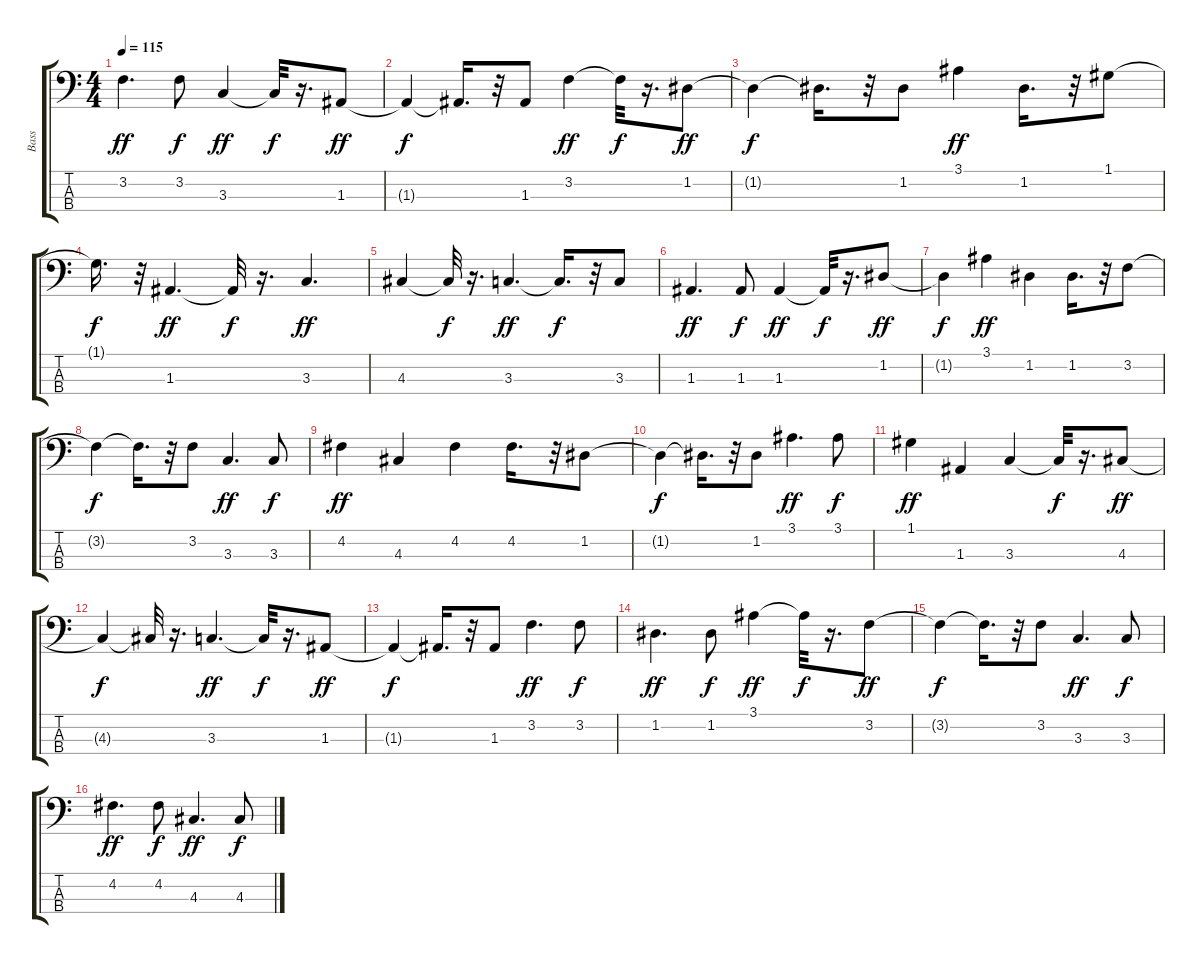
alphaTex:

\track ("Bass" "Bass") {instrument acousticbass}
\staff {score tabs}
\tuning (G2 D2 A1 E1) {hide}
\ts (4 4)
\tempo 115
\clef f4
\ks c
3.2.4{d dy ff} 3.2.8{dy f} 3.3.4{dy ff} 3.3{t}.32{dy f} r.16{d} 1.3.8{dy ff} |
1.3{t}.4{dy f} 1.3{t}.16{d} r.32 1.3.8 3.2.4{dy ff} 3.2{t}.32{dy f} r.16{d} 1.2.8{dy ff} |
1.2{t}.4{dy f} 1.2{t}.16{d} r.32 1.2.8 3.1.4{dy ff} 1.2.16{d} r.32 1.1.8 |
1.1{t}.16{d dy f} r.32 1.3.4{d dy ff} 1.3{t}.32{dy f} r.16{d} 3.3.4{d dy ff} |
4.3.4 4.3{t}.32{dy f} r.16{d} 3.3.4{d dy ff} 3.3{t}.16{d dy f} r.32 3.3.8 |
1.3.4{d dy ff} 1.3.8{dy f} 1.3.4{dy ff} 1.3{t}.32{dy f} r.16{d} 1.2.8{dy ff} |
1.2{t}.4{dy f} 3.1.4{dy ff} 1.2.4 1.2.16{d} r.32 3.2.8 |
3.2{t}.4{dy f} 3.2{t}.16{d} r.32 3.2.8 3.3.4{d dy ff} 3.3.8{dy f} |
4.2.4{dy ff} 4.3.4 4.2.4 4.2.16{d} r.32 1.2.8 |
1.2{t}.4{dy f} 1.2{t}.16{d} r.32 1.2.8 3.1.4{d dy ff} 3.1.8{dy f} |
1.1.4{dy ff} 1.3.4 3.3.4 3.3{t}.32{dy f} r.16{d} 4.3.8{dy ff} |
4.3{t}.4{dy f} 4.3{t}.32 r.16{d} 3.3.4{d dy ff} 3.3{t}.32{dy f} r.16{d} 1.3.8{dy ff} |
1.3{t}.4{dy f} 1.3{t}.16{d} r.32 1.3.8 3.2.4{d dy ff} 3.2.8{dy f} |
1.2.4{d dy ff} 1.2.8{dy f} 3.1.4{dy ff} 3.1{t}.32{dy f} r.16{d} 3.2.8{dy ff} |
3.2{t}.4{dy f} 3.2{t}.16{d} r.32 3.2.8 3.3.4{d dy ff} 3.3.8{dy f} |
4.2.4{d dy ff} 4.2.8{dy f} 4.3.4{d dy ff} 4.3.8{dy f}
